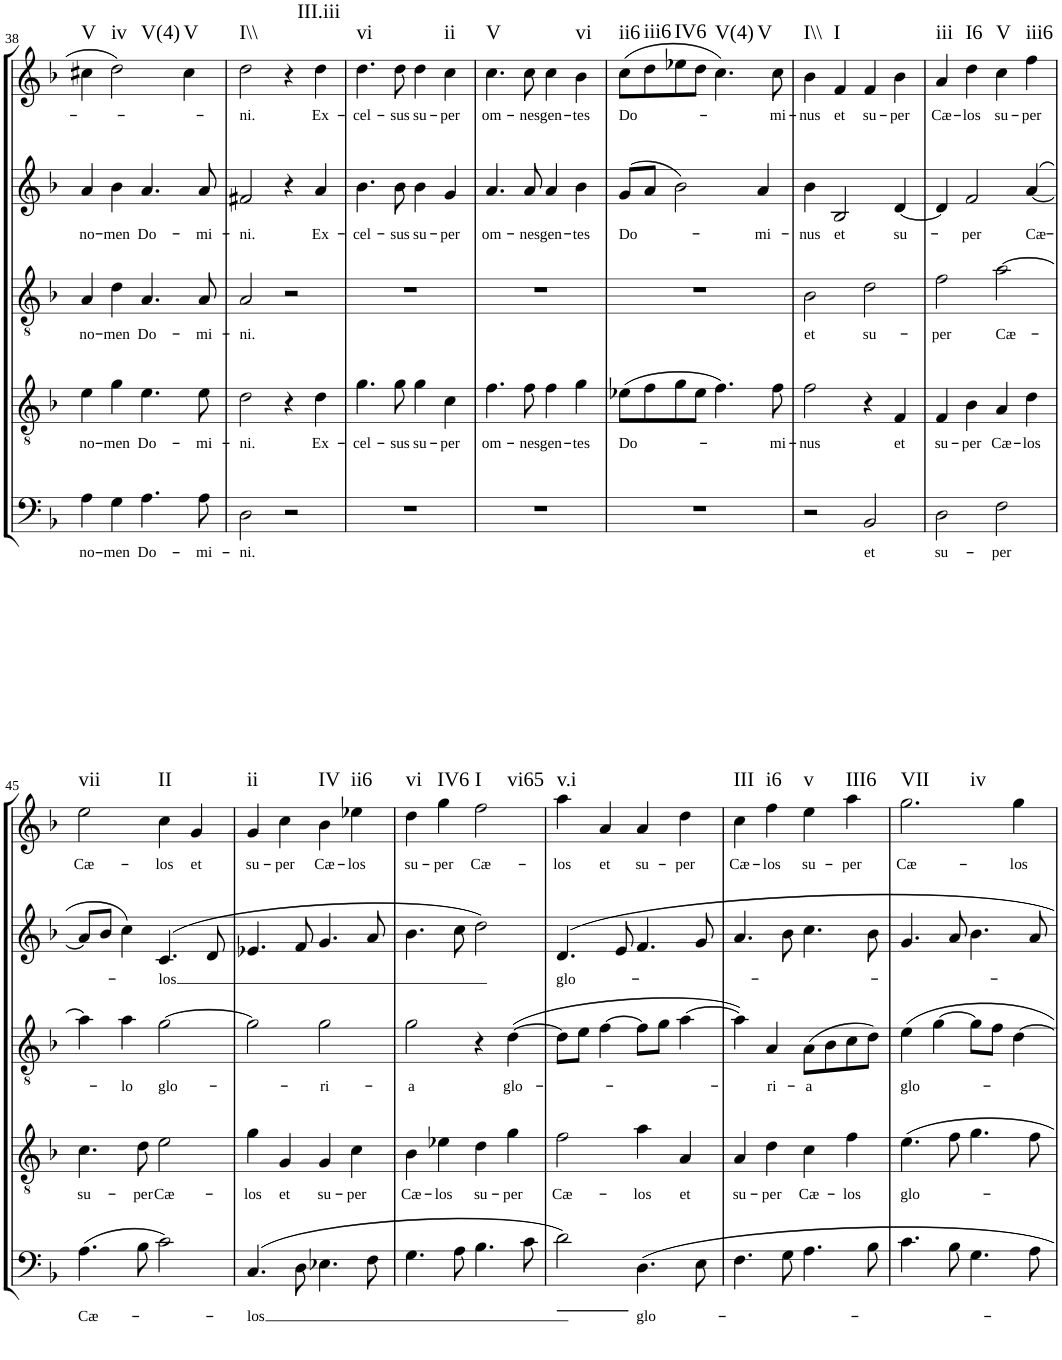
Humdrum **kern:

**kern	**text	**kern	**text	**kern	**text	**kern	**text	**kern	**text	**harte
*part5	*part5	*part4	*part4	*part3	*part3	*part2	*part2	*part1	*part1	*part1
*staff5	*staff5	*staff4	*staff4	*staff3	*staff3	*staff2	*staff2	*staff1	*staff1	*
*I"Basso	*	*I"Tenore	*	*I"Alto	*	*I"Alto	*	*I"Canto	*	*
!!LO:PB:g=z
*clefF4	*	*clefGv2	*	*clefGv2	*	*clefG2	*	*clefG2	*	*
*Trd7c12	*	*	*	*	*	*	*	*	*	*
*k[b-]	*	*k[b-]	*	*k[b-]	*	*k[b-]	*	*k[b-]	*	*
*F:	*	*F:	*	*F:	*	*F:	*	*F:	*	*
*M4/4	*	*M4/4	*	*M4/4	*	*M4/4	*	*M4/4	*	*
*met(c)	*	*met(c)	*	*met(c)	*	*met(c)	*	*met(c)	*	*
=38	=38	=38	=38	=38	=38	=38	=38	=38	=38	=38
!	!LO:LY:b	!	!LO:LY:b	!	!LO:LY:b	!	!LO:LY:b	!	!LO:LY:b	!LO:H:kt=V
4A\	no-	4e\	no-	4A/	no-	4a/	no-	4cc#X\	-­-	N
!	!LO:LY:b	!	!LO:LY:b	!	!LO:LY:b	!	!LO:LY:b	!	!	!LO:H:n=1:kt=iv
!	!	!	!	!	!	!	!	!	!	!LO:H:n=2:kt=V(4)
4G\	-men	4g\	-men	4d\	-men	4b-\	-men	2dd\	.	N N
!	!LO:LY:b	!	!LO:LY:b	!	!LO:LY:b	!	!LO:LY:b	!	!	!
4.A\	Do-	4.e\	Do-	4.A/	Do-	4.a/	Do-	.	.	.
!	!	!	!	!	!	!	!	!	!	!LO:H:kt=V
.	.	.	.	.	.	.	.	4cc#\	.	N
!	!LO:LY:b	!	!LO:LY:b	!	!LO:LY:b	!	!LO:LY:b	!	!	!
8A\	-mi-	8e\	-mi-	8A/	-mi-	8a/	-mi-	.	.	.
=39	=39	=39	=39	=39	=39	=39	=39	=39	=39	=39
!	!LO:LY:b	!	!LO:LY:b	!	!LO:LY:b	!	!LO:LY:b	!	!LO:LY:b	!LO:H:kt=I\\
2D\	-ni.	2d\	-ni.	2A/	-ni.	2f#X/	-ni.	2dd\	-ni.	N
2r	.	4r	.	2r	.	4r	.	4r	.	.
!	!	!	!LO:LY:b	!	!	!	!LO:LY:b	!	!LO:LY:b	!LO:H:kt=III.iii
.	.	4d\	Ex-	.	.	4a/	Ex-	4dd\	Ex-	N
=40	=40	=40	=40	=40	=40	=40	=40	=40	=40	=40
!	!	!	!LO:LY:b	!	!	!	!LO:LY:b	!	!LO:LY:b	!LO:H:kt=vi
1r	.	4.g\	-cel-	1r	.	4.b-\	-cel-	4.dd\	-cel-	N
!	!	!	!LO:LY:b	!	!	!	!LO:LY:b	!	!LO:LY:b	!
.	.	8g\	-sus	.	.	8b-\	-sus	8dd\	-sus	.
!	!	!	!LO:LY:b	!	!	!	!LO:LY:b	!	!LO:LY:b	!
.	.	4g\	su-	.	.	4b-\	su-	4dd\	su-	.
!	!	!	!LO:LY:b	!	!	!	!LO:LY:b	!	!LO:LY:b	!LO:H:kt=ii
.	.	4c\	-per	.	.	4g/	-per	4cc\	-per	N
=41	=41	=41	=41	=41	=41	=41	=41	=41	=41	=41
!	!	!	!LO:LY:b	!	!	!	!LO:LY:b	!	!LO:LY:b	!LO:H:kt=V
1r	.	4.f\	om-	1r	.	4.a/	om-	4.cc\	om-	N
!	!	!	!LO:LY:b	!	!	!	!LO:LY:b	!	!LO:LY:b	!
.	.	8f\	-nes	.	.	8a/	-nes	8cc\	-nes	.
!	!	!	!LO:LY:b	!	!	!	!LO:LY:b	!	!LO:LY:b	!
.	.	4f\	gen-	.	.	4a/	gen-	4cc\	gen-	.
!	!	!	!LO:LY:b	!	!	!	!LO:LY:b	!	!LO:LY:b	!LO:H:kt=vi
.	.	4g\	-tes	.	.	4b-\	-tes	4b-\	-tes	N
=42	=42	=42	=42	=42	=42	=42	=42	=42	=42	=42
!	!	!	!LO:LY:b	!	!	!	!LO:LY:b	!	!LO:LY:b	!LO:H:kt=ii6
1r	.	(>8e-X\L	Do-	1r	.	(>8g/L	Do-	(>8cc\L	Do-	N
!	!	!	!	!	!	!	!	!	!	!LO:H:kt=iii6
.	.	8f\	.	.	.	8a/J	.	8dd\	.	N
!	!	!	!	!	!	!	!	!	!	!LO:H:kt=IV6
.	.	8g\	.	.	.	2b-\)	.	8ee-X\	.	N
.	.	8e-\J	.	.	.	.	.	8dd\J	.	.
!	!	!	!	!	!	!	!	!	!	!LO:H:n=1:kt=V(4)
!	!	!	!	!	!	!	!	!	!	!LO:H:n=2:kt=V
.	.	4.f\)	.	.	.	.	.	4.cc\)	.	N N
!	!	!	!	!	!	!	!LO:LY:b	!	!	!
.	.	.	.	.	.	4a/	-mi-	.	.	.
!	!	!	!LO:LY:b	!	!	!	!	!	!LO:LY:b	!
.	.	8f\	-mi-	.	.	.	.	8cc\	-mi-	.
=43	=43	=43	=43	=43	=43	=43	=43	=43	=43	=43
!	!	!	!LO:LY:b	!	!LO:LY:b	!	!LO:LY:b	!	!LO:LY:b	!LO:H:kt=I\\
2r	.	2f\	-­nus	2B-\	et	4b-\	-­nus	4b-\	-­nus	N
!	!	!	!	!	!	!	!LO:LY:b	!	!LO:LY:b	!LO:H:kt=I
.	.	.	.	.	.	2B-/	et	4f/	et	N
!	!LO:LY:b	!	!	!	!LO:LY:b	!	!	!	!LO:LY:b	!
2BB-/	et	4r	.	2d\	su-	.	.	4f/	su-	.
!	!	!	!LO:LY:b	!	!	!	!LO:LY:b	!	!LO:LY:b	!
.	.	4F/	et	.	.	[4d/	su-	4b-\	-per	.
=44	=44	=44	=44	=44	=44	=44	=44	=44	=44	=44
!	!LO:LY:b	!	!LO:LY:b	!	!LO:LY:b	!	!	!	!LO:LY:b	!LO:H:kt=iii
2D\	su-	4F/	su-	2f\	-per	4d/]	.	4a/	Cæ-	N
!	!	!	!LO:LY:b	!	!	!	!LO:LY:b	!	!LO:LY:b	!LO:H:kt=I6
.	.	4B-\	-per	.	.	2f/	-per	4dd\	-los	N
!	!LO:LY:b	!	!LO:LY:b	!	!LO:LY:b	!	!	!	!LO:LY:b	!LO:H:kt=V
2F\	-per	4A/	Cæ-	[2a\	Cæ-	.	.	4cc\	su-	N
!	!	!	!LO:LY:b	!	!	!	!LO:LY:b	!	!LO:LY:b	!LO:H:kt=iii6
.	.	4d\	-los	.	.	(>[4a/	Cæ-	4ff\	-per	N
!!LO:LB:g=z
=45	=45	=45	=45	=45	=45	=45	=45	=45	=45	=45
!	!LO:LY:b	!	!LO:LY:b	!	!	!	!	!	!LO:LY:b	!LO:H:kt=vii
(>4.A\	Cæ-	4.c\	su-	4a\]	.	8a/L]	.	2ee\	Cæ-	N
.	.	.	.	.	.	8b-/J	.	.	.	.
!	!	!	!	!	!LO:LY:b	!	!	!	!	!
.	.	.	.	4a\	-lo	4cc\)	.	.	.	.
!	!	!	!LO:LY:b	!	!	!	!	!	!	!
8B-\	.	8d\	-per	.	.	.	.	.	.	.
!	!	!	!LO:LY:b	!	!LO:LY:b	!	!LO:LY:b	!	!LO:LY:b	!LO:H:kt=II
2c\)	.	2e\	Cæ-	[2g\	glo-	(>4.c/	-los	4cc\	-los	N
!	!	!	!	!	!	!	!	!	!LO:LY:b	!
.	.	.	.	.	.	.	.	4g/	et	.
.	.	.	.	.	.	8d/	.	.	.	.
=46	=46	=46	=46	=46	=46	=46	=46	=46	=46	=46
!	!LO:LY:b	!	!LO:LY:b	!	!	!	!	!	!LO:LY:b	!LO:H:kt=ii
(>4.C/	-los	4g\	-los	2g\]	.	4.e-X/	.	4g/	su-	N
!	!	!	!LO:LY:b	!	!	!	!	!	!LO:LY:b	!
.	.	4G/	et	.	.	.	.	4cc\	-per	.
8D\	.	.	.	.	.	8f/	.	.	.	.
!	!	!	!LO:LY:b	!	!LO:LY:b	!	!	!	!LO:LY:b	!LO:H:kt=IV
4.E-X\	.	4G/	su-	2g\	-ri-	4.g/	.	4b-\	Cæ-	N
!	!	!	!LO:LY:b	!	!	!	!	!	!LO:LY:b	!LO:H:kt=ii6
.	.	4c\	-per	.	.	.	.	4ee-X\	-los	N
8F\	.	.	.	.	.	8a/	.	.	.	.
=47	=47	=47	=47	=47	=47	=47	=47	=47	=47	=47
!	!	!	!LO:LY:b	!	!LO:LY:b	!	!	!	!LO:LY:b	!LO:H:kt=vi
4.G\	.	4B-\	Cæ-	2g\	-a	4.b-\	.	4dd\	su-	N
!	!	!	!LO:LY:b	!	!	!	!	!	!LO:LY:b	!LO:H:kt=IV6
.	.	4e-X\	-los	.	.	.	.	4gg\	-per	N
8A\	.	.	.	.	.	8cc\	.	.	.	.
!	!	!	!LO:LY:b	!	!	!	!	!	!LO:LY:b	!LO:H:n=1:kt=I
!	!	!	!	!	!	!	!	!	!	!LO:H:n=2:kt=vi65
4.B-\	.	4d\	su-	4r	.	2dd\)	.	2ff\	Cæ-	N N
!	!	!	!LO:LY:b	!	!LO:LY:b	!	!	!	!	!
.	.	4g\	-per	(>[4d\	glo-	.	.	.	.	.
8c\	.	.	.	.	.	.	.	.	.	.
=48	=48	=48	=48	=48	=48	=48	=48	=48	=48	=48
!	!	!	!LO:LY:b	!	!LO:LY:b	!	!LO:LY:b	!	!LO:LY:b	!LO:H:kt=v.i
2d\)	.	2f\	Cæ-	8d\L]	-­-	4.d/	glo-	4aa\	-­los	N
.	.	.	.	8e\J	.	.	.	.	.	.
!	!	!	!	!	!	!	!	!	!LO:LY:b	!
.	.	.	.	[4f\	.	.	.	4a/	et	.
.	.	.	.	.	.	8e/	.	.	.	.
!	!LO:LY:b	!	!LO:LY:b	!	!	!	!	!	!LO:LY:b	!
4.D\	glo-	4a\	-los	8f\L]	.	4.f/	.	4a/	su-	.
.	.	.	.	8g\J	.	.	.	.	.	.
!	!	!	!LO:LY:b	!	!	!	!	!	!LO:LY:b	!
.	.	4A/	et	[4a\	.	.	.	4dd\	-per	.
8E\	.	.	.	.	.	8g/	.	.	.	.
=49	=49	=49	=49	=49	=49	=49	=49	=49	=49	=49
!	!	!	!LO:LY:b	!	!	!	!	!	!LO:LY:b	!LO:H:kt=III
4.F\	.	4A/	su-	4a\])	.	4.a/	.	4cc\	Cæ-	N
!	!	!	!LO:LY:b	!	!LO:LY:b	!	!	!	!LO:LY:b	!LO:H:kt=i6
.	.	4d\	-per	4A/	-ri-	.	.	4ff\	-los	N
8G\	.	.	.	.	.	8b-\	.	.	.	.
!	!	!	!LO:LY:b	!	!LO:LY:b	!	!	!	!LO:LY:b	!LO:H:kt=v
4.A\	.	4c\	Cæ-	(>8A\L	-a	4.cc\	.	4ee\	su-	N
.	.	.	.	8B-\	.	.	.	.	.	.
!	!	!	!LO:LY:b	!	!	!	!	!	!LO:LY:b	!LO:H:kt=III6
.	.	4f\	-los	8c\	.	.	.	4aa\	-per	N
8B-\	.	.	.	8d\J)	.	8b-\	.	.	.	.
=50	=50	=50	=50	=50	=50	=50	=50	=50	=50	=50
!	!	!	!LO:LY:b	!	!LO:LY:b	!	!	!	!LO:LY:b	!LO:H:n=1:kt=VII
!	!	!	!	!	!	!	!	!	!	!LO:H:n=2:kt=iv
4.c\	.	4.e\	glo-	4e\	glo-	4.g/	.	2.gg\	Cæ-	N N
.	.	.	.	[4g\	.	.	.	.	.	.
8B-\	.	8f\	.	.	.	8a/	.	.	.	.
4.G\	.	4.g\	.	8g\L]	.	4.b-\	.	.	.	.
.	.	.	.	8f\J	.	.	.	.	.	.
!	!	!	!	!	!	!	!	!	!LO:LY:b	!
.	.	.	.	[4d\	.	.	.	4gg\	-los	.
8A\	.	8f\	.	.	.	8a/	.	.	.	.
=	=	=	=	=	=	=	=	=	=	=
*-	*-	*-	*-	*-	*-	*-	*-	*-	*-	*-
